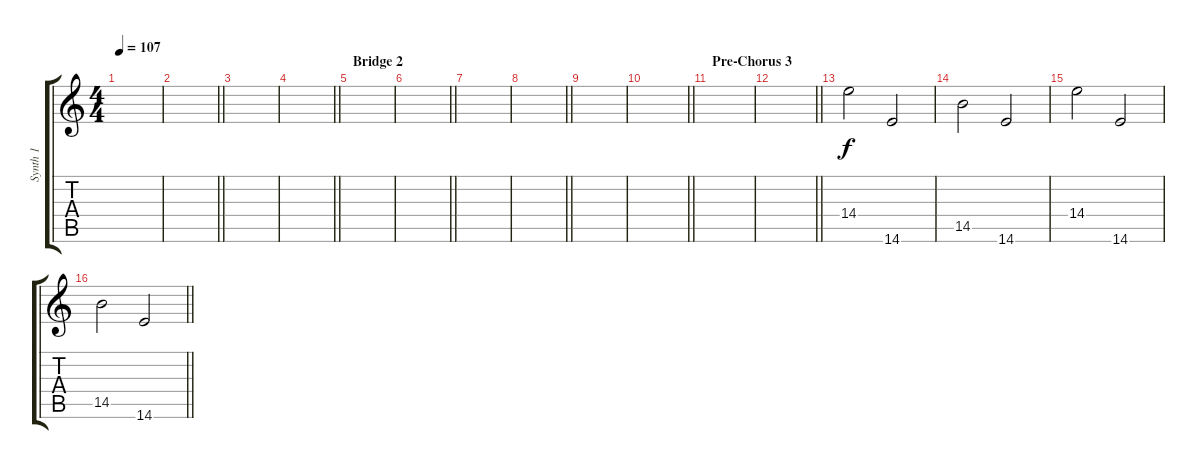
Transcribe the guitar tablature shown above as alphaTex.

\track ("Synth 1" "Synth 1") {instrument guitarharmonics}
\staff {score tabs}
\tuning (E4 B3 G3 D3 A2 D2) {hide}
\ts (4 4)
\tempo 107
\clef g2
\ks c
|
\barLineRight lightlight
|
|
\barLineRight lightlight
|
\section ("" "Bridge 2")
|
\barLineRight lightlight
|
|
\barLineRight lightlight
|
|
\barLineRight lightlight
|
\section ("" "Pre-Chorus 3")
|
\barLineRight lightlight
|
14.4.2 14.6.2 |
14.5.2 14.6.2 |
14.4.2 14.6.2 |
\barLineRight lightlight
14.5.2 14.6.2
